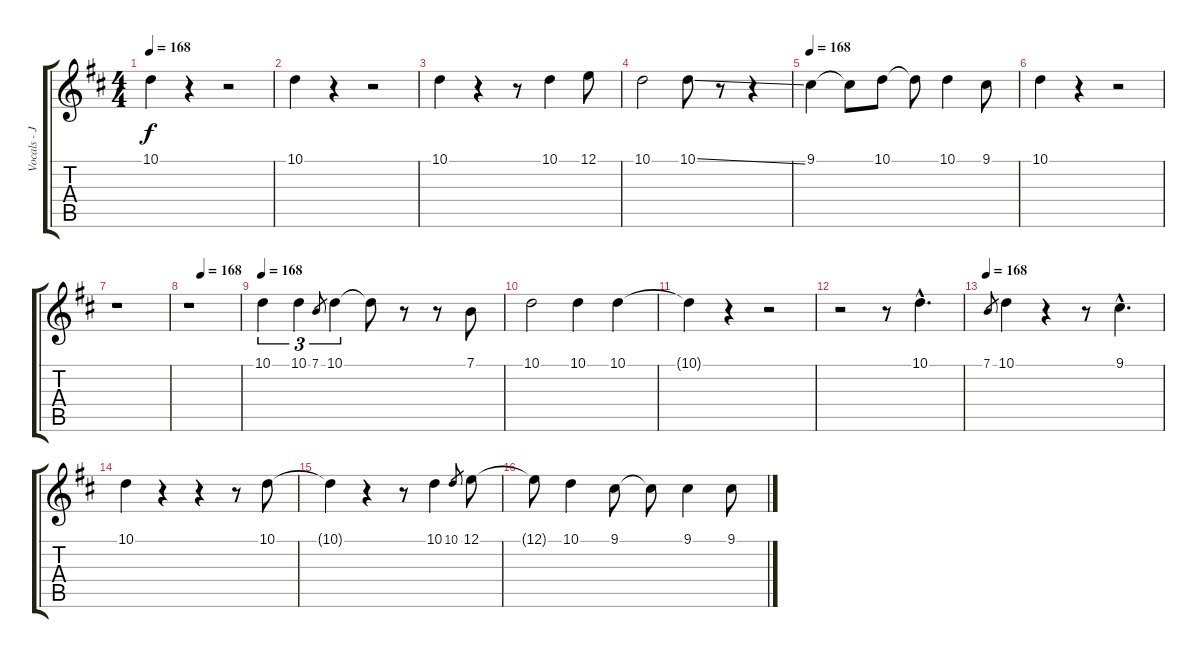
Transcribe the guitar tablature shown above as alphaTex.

\track ("Vocals - Jon Oliva" "Vocals - J") {instrument synthvoice}
\staff {score tabs}
\tuning (E4 B3 G3 D3 A2 E2) {hide}
\ts (4 4)
\tempo 168
\clef g2
\ks d
10.1.4{dy f} r.4 r.2 |
10.1.4 r.4 r.2 |
10.1.4 r.4 r.8 10.1.4 12.1.8 |
10.1.2 10.1{ss}.8 r.8 r.4 |
\tempo 168
9.1.4 9.1{t}.8 10.1.8 10.1{t}.8 10.1.4 9.1.8 |
10.1.4 r.4 r.2 |
r.1 |
\tempo (168 0.25)
r.1 |
\tempo 168
10.1.4{tu (3 2)} 10.1.4{tu (3 2)} 7.1.8{gr} 10.1.4{tu (3 2)} 10.1{t}.8 r.8 r.8 7.1.8 |
10.1.2 10.1.4 10.1.4 |
10.1{t}.4 r.4 r.2 |
r.2 r.8 10.1{hac}.4{d} |
\tempo 168
7.1.8{gr} 10.1.4 r.4 r.8 9.1{hac}.4{d} |
10.1.4 r.4 r.4 r.8 10.1.8 |
10.1{t}.4 r.4 r.8 10.1.4 10.1.8{gr} 12.1.8 |
12.1{t}.8 10.1.4 9.1.8 9.1{t}.8 9.1.4 9.1.8
